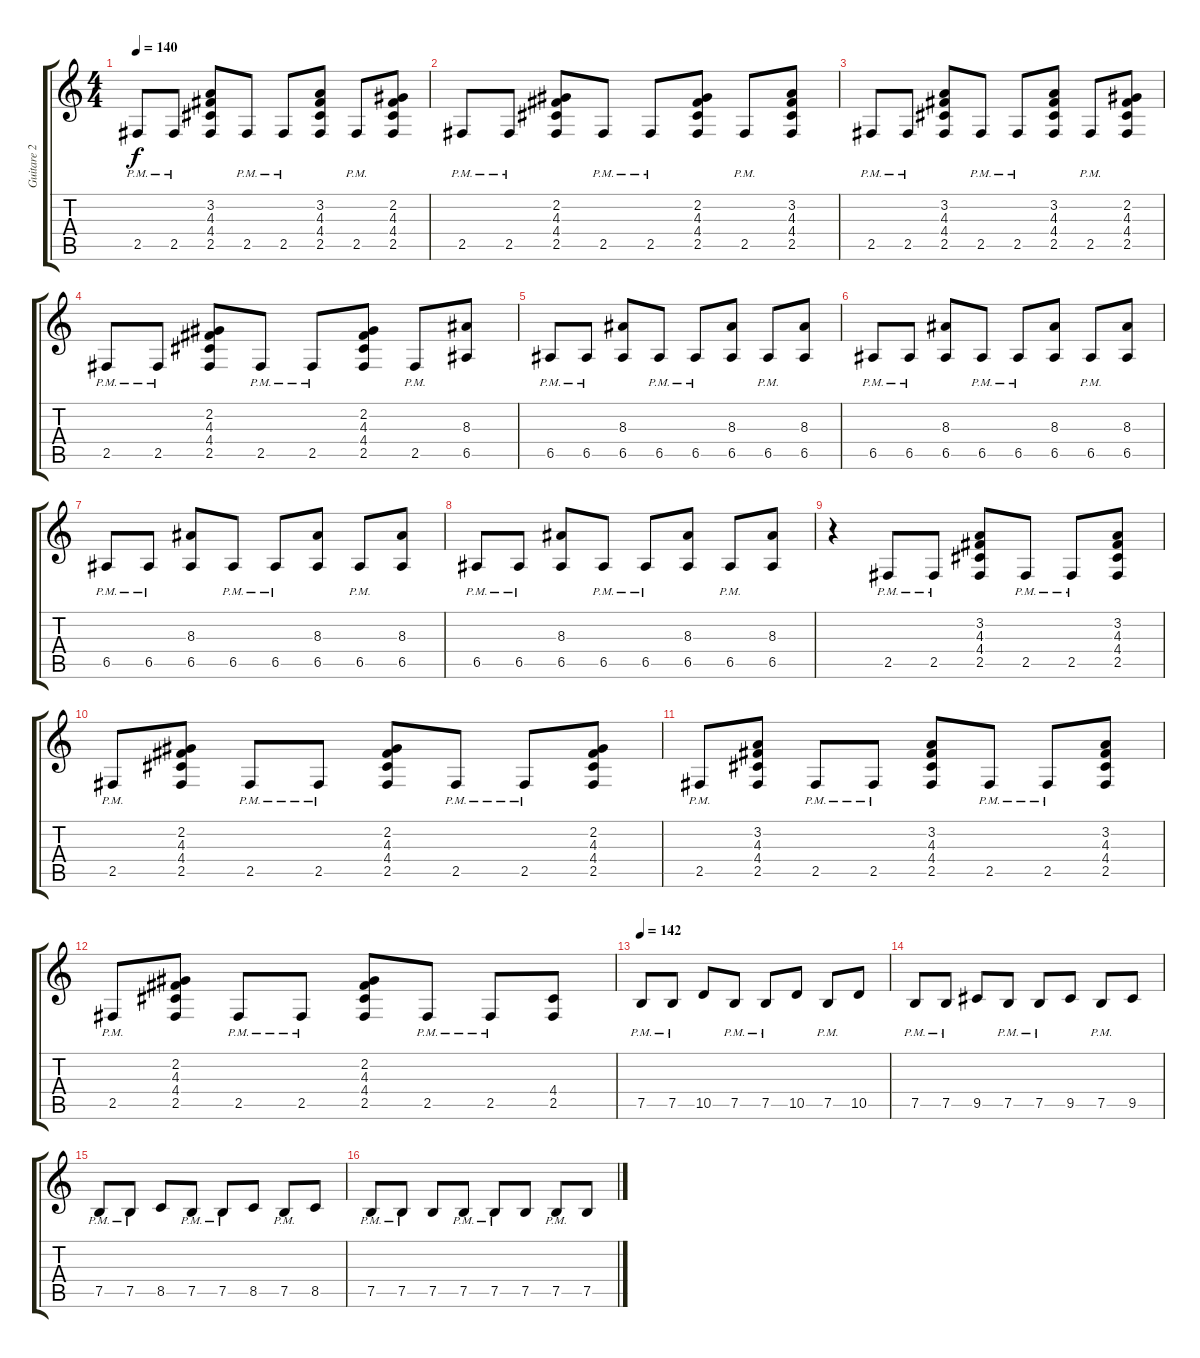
\track ("Guitare 2" "Guitare 2") {instrument distortionguitar}
\staff {score tabs}
\tuning (B3 Gb3 D3 A2 E2 B1) {hide}
\ts (4 4)
\tempo 140
\clef g2
\ks c
2.5{pm}.8{dy f} 2.5{pm}.8 (3.2 4.3 4.4 2.5).8 2.5{pm}.8 2.5{pm}.8 (3.2 4.3 4.4 2.5).8 2.5{pm}.8 (2.2 4.3 4.4 2.5).8 |
2.5{pm}.8 2.5{pm}.8 (2.2 4.3 4.4 2.5).8 2.5{pm}.8 2.5{pm}.8 (2.2 4.3 4.4 2.5).8 2.5{pm}.8 (3.2 4.3 4.4 2.5).8 |
2.5{pm}.8 2.5{pm}.8 (3.2 4.3 4.4 2.5).8 2.5{pm}.8 2.5{pm}.8 (3.2 4.3 4.4 2.5).8 2.5{pm}.8 (2.2 4.3 4.4 2.5).8 |
2.5{pm}.8 2.5{pm}.8 (2.2 4.3 4.4 2.5).8 2.5{pm}.8 2.5{pm}.8 (2.2 4.3 4.4 2.5).8 2.5{pm}.8 (8.3 6.5).8 |
6.5{pm}.8 6.5{pm}.8 (8.3 6.5).8 6.5{pm}.8 6.5{pm}.8 (8.3 6.5).8 6.5{pm}.8 (8.3 6.5).8 |
6.5{pm}.8 6.5{pm}.8 (8.3 6.5).8 6.5{pm}.8 6.5{pm}.8 (8.3 6.5).8 6.5{pm}.8 (8.3 6.5).8 |
6.5{pm}.8 6.5{pm}.8 (8.3 6.5).8 6.5{pm}.8 6.5{pm}.8 (8.3 6.5).8 6.5{pm}.8 (8.3 6.5).8 |
6.5{pm}.8 6.5{pm}.8 (8.3 6.5).8 6.5{pm}.8 6.5{pm}.8 (8.3 6.5).8 6.5{pm}.8 (8.3 6.5).8 |
r.4 2.5{pm}.8 2.5{pm}.8 (3.2 4.3 4.4 2.5).8 2.5{pm}.8 2.5{pm}.8 (3.2 4.3 4.4 2.5).8 |
2.5{pm}.8 (2.2 4.3 4.4 2.5).8 2.5{pm}.8 2.5{pm}.8 (2.2 4.3 4.4 2.5).8 2.5{pm}.8 2.5{pm}.8 (2.2 4.3 4.4 2.5).8 |
2.5{pm}.8 (3.2 4.3 4.4 2.5).8 2.5{pm}.8 2.5{pm}.8 (3.2 4.3 4.4 2.5).8 2.5{pm}.8 2.5{pm}.8 (3.2 4.3 4.4 2.5).8 |
2.5{pm}.8 (2.2 4.3 4.4 2.5).8 2.5{pm}.8 2.5{pm}.8 (2.2 4.3 4.4 2.5).8 2.5{pm}.8 2.5{pm}.8 (4.4 2.5).8 |
\tempo 142
7.5{pm}.8 7.5{pm}.8 10.5.8 7.5{pm}.8 7.5{pm}.8 10.5.8 7.5{pm}.8 10.5.8 |
7.5{pm}.8 7.5{pm}.8 9.5.8 7.5{pm}.8 7.5{pm}.8 9.5.8 7.5{pm}.8 9.5.8 |
7.5{pm}.8 7.5{pm}.8 8.5.8 7.5{pm}.8 7.5{pm}.8 8.5.8 7.5{pm}.8 8.5.8 |
7.5{pm}.8 7.5{pm}.8 7.5.8 7.5{pm}.8 7.5{pm}.8 7.5.8 7.5{pm}.8 7.5.8
